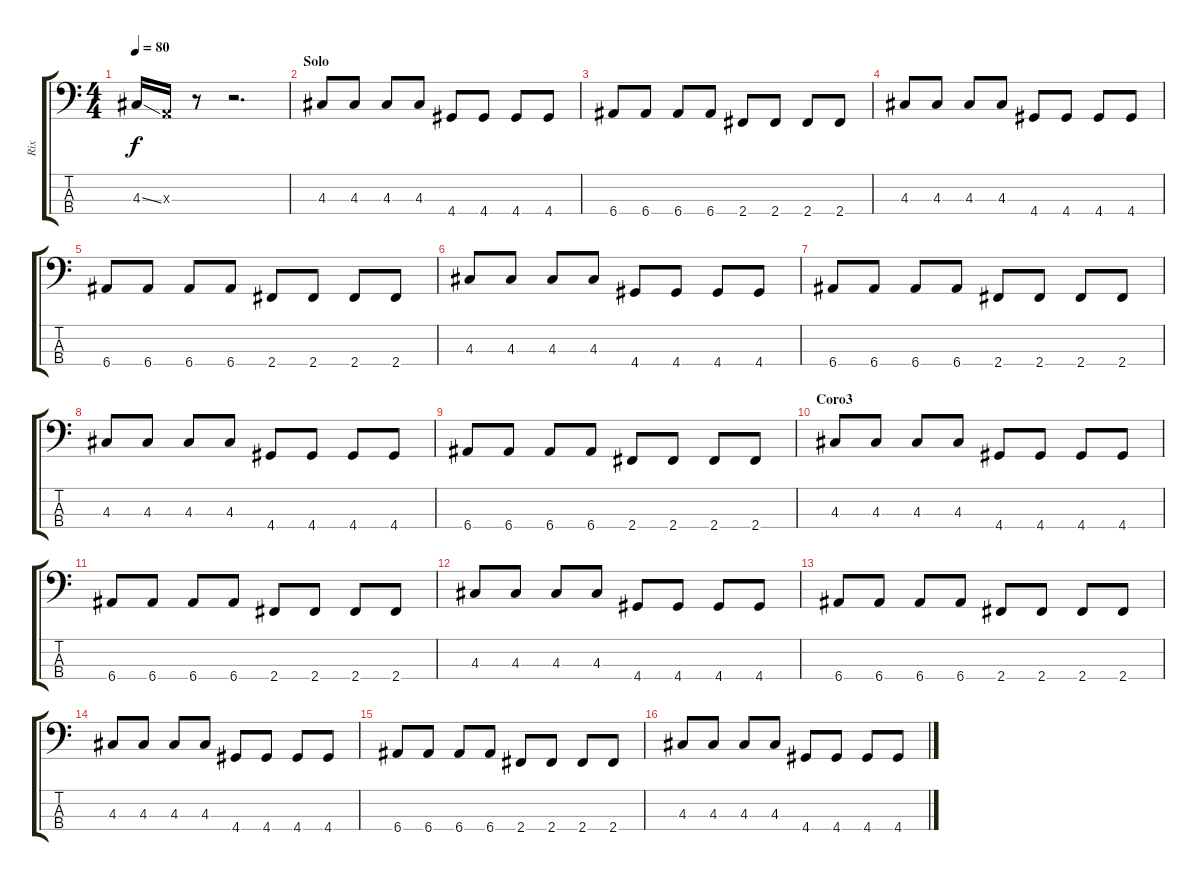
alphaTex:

\track ("Rix" "Rix") {instrument electricbasspick}
\staff {score tabs}
\tuning (G2 D2 A1 E1) {hide}
\ts (4 4)
\tempo 80
\clef f4
\ks c
4.3{ss}.16{dy f} 0.3{x}.16 r.8 r.2{d} |
\section ("" "Solo")
4.3.8 4.3.8 4.3.8 4.3.8 4.4.8 4.4.8 4.4.8 4.4.8 |
6.4.8 6.4.8 6.4.8 6.4.8 2.4.8 2.4.8 2.4.8 2.4.8 |
4.3.8 4.3.8 4.3.8 4.3.8 4.4.8 4.4.8 4.4.8 4.4.8 |
6.4.8 6.4.8 6.4.8 6.4.8 2.4.8 2.4.8 2.4.8 2.4.8 |
4.3.8 4.3.8 4.3.8 4.3.8 4.4.8 4.4.8 4.4.8 4.4.8 |
6.4.8 6.4.8 6.4.8 6.4.8 2.4.8 2.4.8 2.4.8 2.4.8 |
4.3.8 4.3.8 4.3.8 4.3.8 4.4.8 4.4.8 4.4.8 4.4.8 |
6.4.8 6.4.8 6.4.8 6.4.8 2.4.8 2.4.8 2.4.8 2.4.8 |
\section ("" "Coro3")
4.3.8 4.3.8 4.3.8 4.3.8 4.4.8 4.4.8 4.4.8 4.4.8 |
6.4.8 6.4.8 6.4.8 6.4.8 2.4.8 2.4.8 2.4.8 2.4.8 |
4.3.8 4.3.8 4.3.8 4.3.8 4.4.8 4.4.8 4.4.8 4.4.8 |
6.4.8 6.4.8 6.4.8 6.4.8 2.4.8 2.4.8 2.4.8 2.4.8 |
4.3.8 4.3.8 4.3.8 4.3.8 4.4.8 4.4.8 4.4.8 4.4.8 |
6.4.8 6.4.8 6.4.8 6.4.8 2.4.8 2.4.8 2.4.8 2.4.8 |
4.3.8 4.3.8 4.3.8 4.3.8 4.4.8 4.4.8 4.4.8 4.4.8
